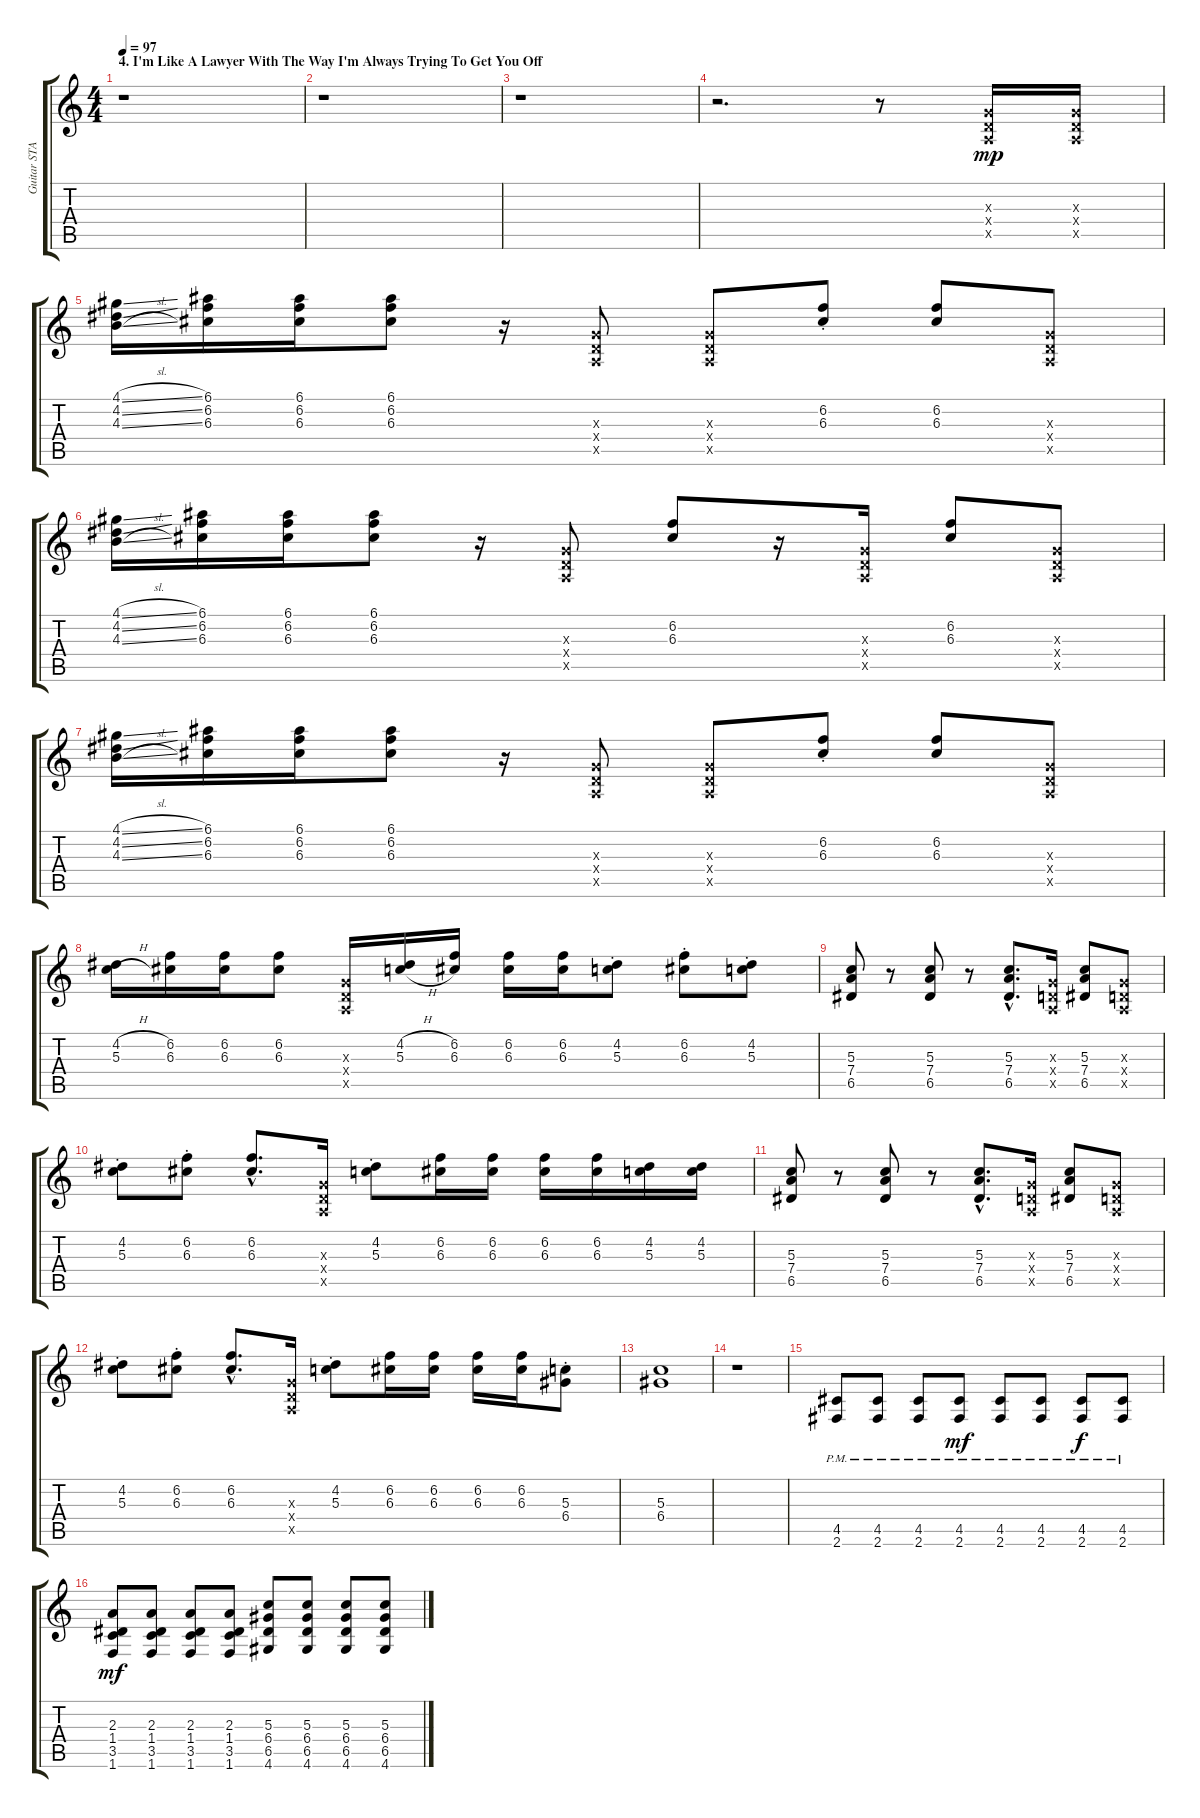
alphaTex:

\track ("Guitar STANDARD ONE" "Guitar STA") {instrument distortionguitar}
\staff {score tabs}
\tuning (E4 B3 G3 D3 A2 E2) {hide}
\ts (4 4)
\section ("" "4. I'm Like A Lawyer With The Way I'm Always Trying To Get You Off")
\tempo 97
\clef g2
\ks c
r.1{dy mp instrument distortionguitar} |
r.1 |
r.1 |
r.2{d} r.8 (0.3{x} 0.4{x} 0.5{x}).16{balance 2 instrument electricguitarclean} (0.3{x} 0.4{x} 0.5{x}).16 |
(4.1{sl} 4.2{sl} 4.3{sl}).16 (6.1 6.2 6.3).16 (6.1 6.2 6.3).16 (6.1 6.2 6.3).8 r.16 (0.3{x} 0.4{x} 0.5{x}).8 (0.3{x} 0.4{x} 0.5{x}).8 (6.2{st} 6.3{st}).8 (6.2 6.3).8 (0.3{x} 0.4{x} 0.5{x}).8 |
(4.1{sl} 4.2{sl} 4.3{sl}).16 (6.1 6.2 6.3).16 (6.1 6.2 6.3).16 (6.1 6.2 6.3).8 r.16 (0.3{x} 0.4{x} 0.5{x}).8 (6.2 6.3).8 r.16 (0.3{x} 0.4{x} 0.5{x}).16 (6.2 6.3).8 (0.3{x} 0.4{x} 0.5{x}).8 |
(4.1{sl} 4.2{sl} 4.3{sl}).16 (6.1 6.2 6.3).16 (6.1 6.2 6.3).16 (6.1 6.2 6.3).8 r.16 (0.3{x} 0.4{x} 0.5{x}).8 (0.3{x} 0.4{x} 0.5{x}).8 (6.2{st} 6.3{st}).8 (6.2 6.3).8 (0.3{x} 0.4{x} 0.5{x}).8 |
(4.2{h} 5.3{h}).16 (6.2 6.3).16 (6.2 6.3).16 (6.2 6.3).8 (0.3{x} 0.4{x} 0.5{x}).16 (4.2{h} 5.3{h}).16 (6.2 6.3).16 (6.2 6.3).16 (6.2 6.3).16 (4.2{st} 5.3{st}).8 (6.2{st} 6.3{st}).8 (4.2{st} 5.3{st}).8 |
(5.3 7.4 6.5).8 r.8 (5.3 7.4 6.5).8 r.8 (5.3{hac} 7.4{hac} 6.5{hac}).8{d} (0.3{x} 0.4{x} 0.5{x}).16 (5.3 7.4 6.5).8 (0.3{x} 0.4{x} 0.5{x}).8 |
(4.2{st} 5.3{st}).8 (6.2{st} 6.3{st}).8 (6.2{hac} 6.3{hac}).8{d} (0.3{x} 0.4{x} 0.5{x}).16 (4.2{st} 5.3{st}).8 (6.2 6.3).16 (6.2 6.3).16 (6.2 6.3).16 (6.2 6.3).16 (4.2 5.3).16 (4.2 5.3).16 |
(5.3 7.4 6.5).8 r.8 (5.3 7.4 6.5).8 r.8 (5.3{hac} 7.4{hac} 6.5{hac}).8{d} (0.3{x} 0.4{x} 0.5{x}).16 (5.3 7.4 6.5).8 (0.3{x} 0.4{x} 0.5{x}).8 |
(4.2{st} 5.3{st}).8 (6.2{st} 6.3{st}).8 (6.2{hac} 6.3{hac}).8{d} (0.3{x} 0.4{x} 0.5{x}).16 (4.2{st} 5.3{st}).8 (6.2 6.3).16 (6.2 6.3).16 (6.2 6.3).16 (6.2 6.3).16 (5.3{st} 6.4{st}).8 |
(5.3 6.4).1 |
r.1 |
(4.5{pm} 2.6{pm}).8{balance 0 instrument distortionguitar} (4.5{pm} 2.6{pm}).8 (4.5{pm} 2.6{pm}).8 (4.5{pm} 2.6{pm}).8{dy mf} (4.5{pm} 2.6{pm}).8 (4.5{pm} 2.6{pm}).8 (4.5{pm} 2.6{pm}).8{dy f} (4.5{pm} 2.6{pm}).8 |
(2.3 1.4 3.5 1.6).8{dy mf} (2.3 1.4 3.5 1.6).8 (2.3 1.4 3.5 1.6).8 (2.3 1.4 3.5 1.6).8 (5.3 6.4 6.5 4.6).8 (5.3 6.4 6.5 4.6).8 (5.3 6.4 6.5 4.6).8 (5.3 6.4 6.5 4.6).8
